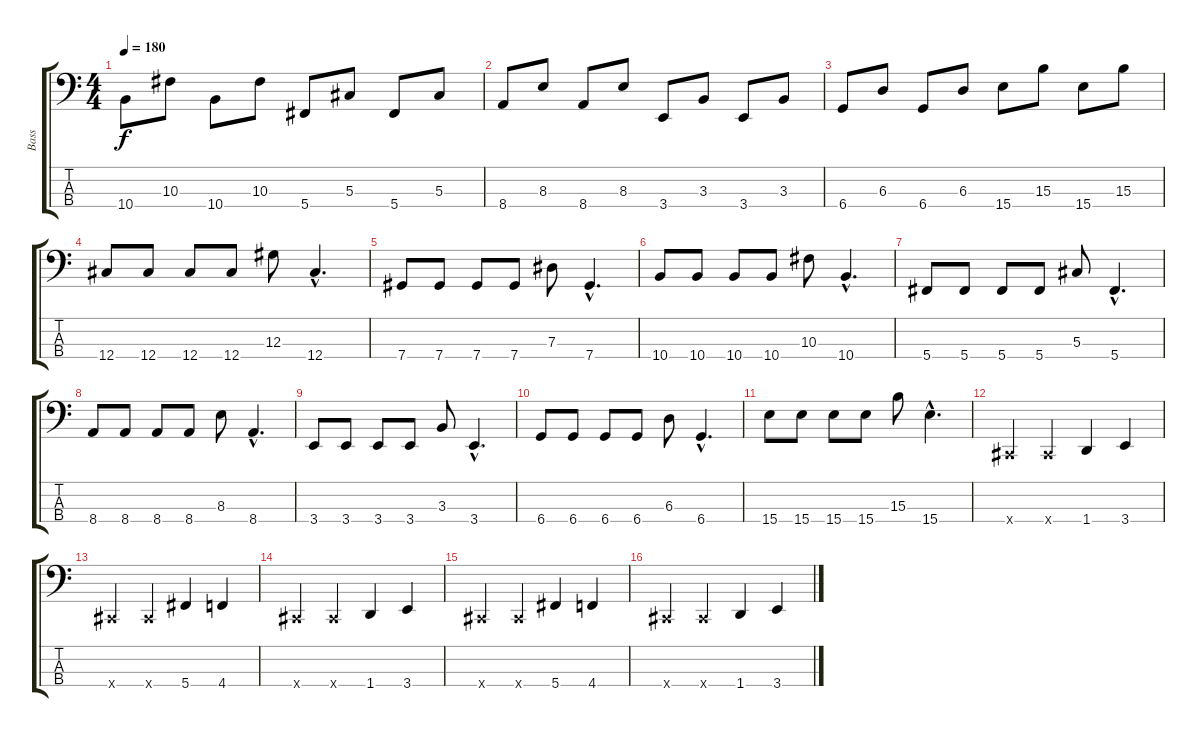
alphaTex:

\track ("Bass" "Bass") {instrument electricbasspick}
\staff {score tabs}
\tuning (Gb2 Db2 Ab1 Db1) {hide}
\ts (4 4)
\tempo 180
\clef f4
\ks c
10.4.8{dy f} 10.3.8 10.4.8 10.3.8 5.4.8 5.3.8 5.4.8 5.3.8 |
8.4.8 8.3.8 8.4.8 8.3.8 3.4.8 3.3.8 3.4.8 3.3.8 |
6.4.8 6.3.8 6.4.8 6.3.8 15.4.8 15.3.8 15.4.8 15.3.8 |
12.4.8 12.4.8 12.4.8 12.4.8 12.3.8 12.4{hac}.4{d} |
7.4.8 7.4.8 7.4.8 7.4.8 7.3.8 7.4{hac}.4{d} |
10.4.8 10.4.8 10.4.8 10.4.8 10.3.8 10.4{hac}.4{d} |
5.4.8 5.4.8 5.4.8 5.4.8 5.3.8 5.4{hac}.4{d} |
8.4.8 8.4.8 8.4.8 8.4.8 8.3.8 8.4{hac}.4{d} |
3.4.8 3.4.8 3.4.8 3.4.8 3.3.8 3.4{hac}.4{d} |
6.4.8 6.4.8 6.4.8 6.4.8 6.3.8 6.4{hac}.4{d} |
15.4.8 15.4.8 15.4.8 15.4.8 15.3.8 15.4{hac}.4{d} |
0.4{x}.4 0.4{x}.4 1.4.4 3.4.4 |
0.4{x}.4 0.4{x}.4 5.4.4 4.4.4 |
0.4{x}.4 0.4{x}.4 1.4.4 3.4.4 |
0.4{x}.4 0.4{x}.4 5.4.4 4.4.4 |
0.4{x}.4 0.4{x}.4 1.4.4 3.4.4
